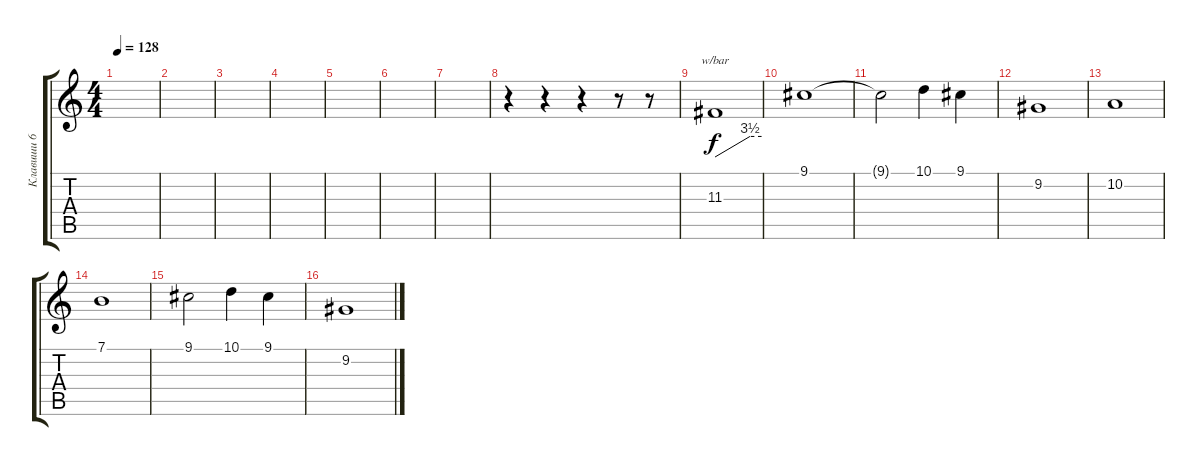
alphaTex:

\track ("Клавиши 6" "Клавиши 6") {instrument lead6voice}
\staff {score tabs}
\tuning (E4 B3 G3 D3 A2 E2) {hide}
\ts (4 4)
\tempo 128
\clef g2
\ks c
|
|
|
|
|
|
|
r.4 r.4 r.4 r.8 r.8{volume 8} |
11.3.1{tbe (custom default 0 0 45 14 60 14)} |
9.1.1 |
9.1{t}.2 10.1.4 9.1.4 |
9.2.1 |
10.2.1 |
7.1.1 |
9.1.2 10.1.4 9.1.4 |
9.2.1
